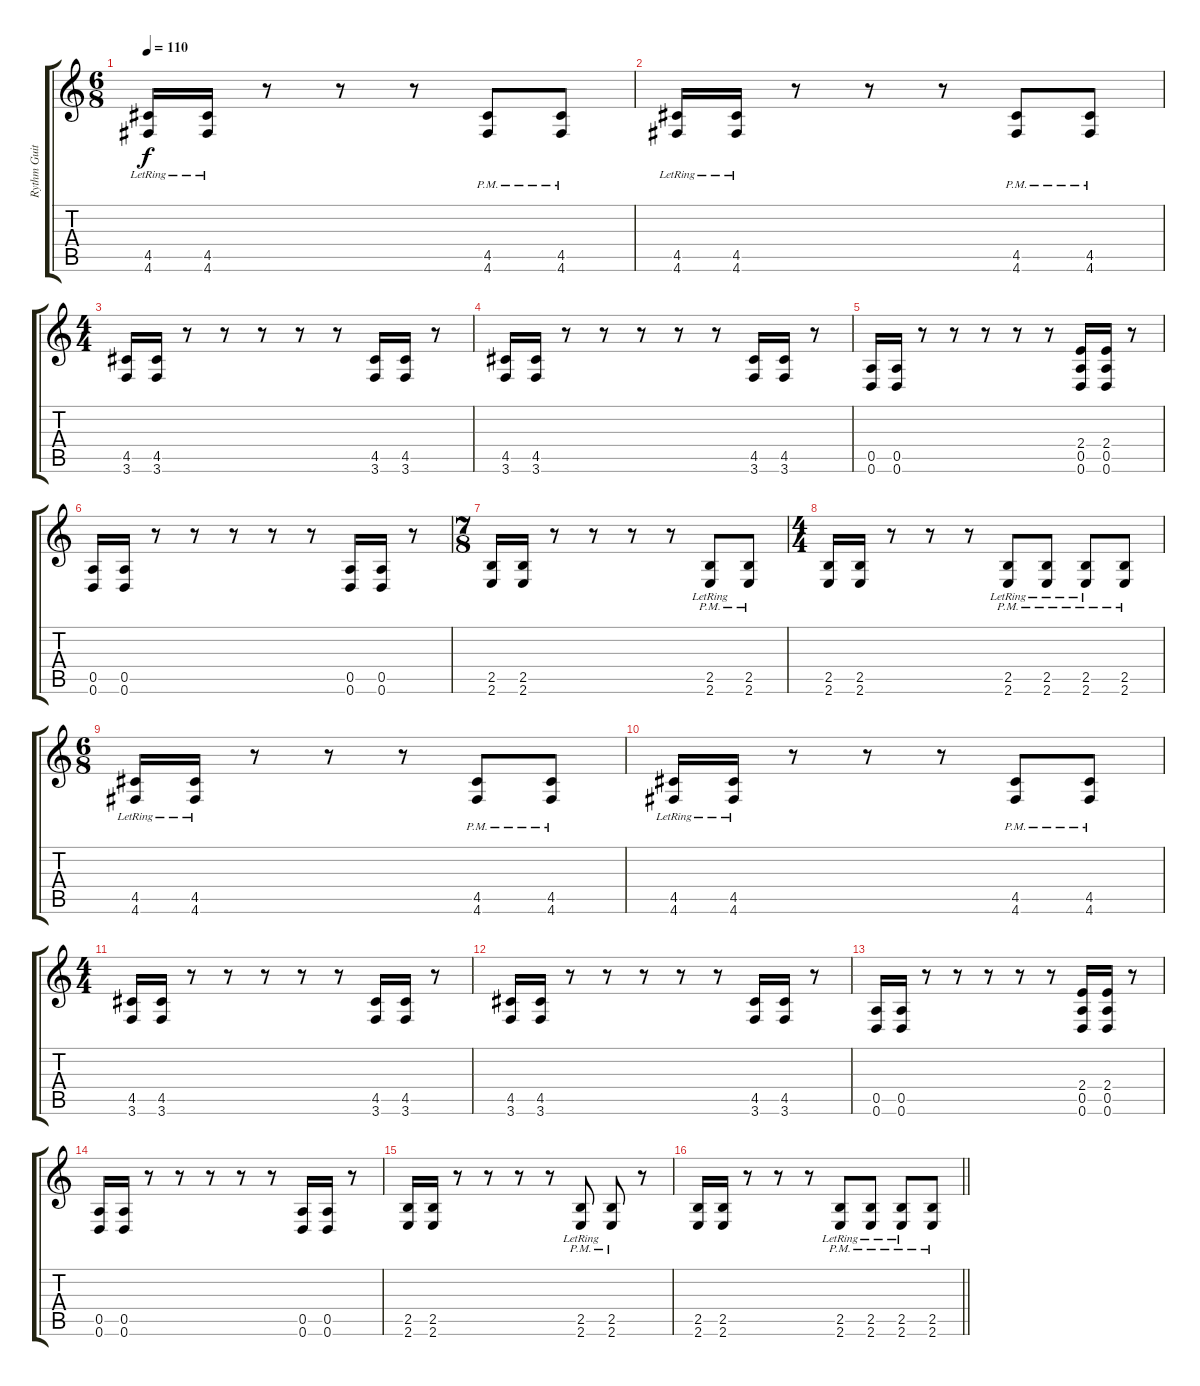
\track ("Rythm Guitar" "Rythm Guit") {instrument distortionguitar}
\staff {score tabs}
\tuning (E4 B3 G3 D3 A2 D2) {hide}
\ts (6 8)
\tempo 110
\clef g2
\ks c
(4.5{lr} 4.6{lr}).16{dy f volume 9 balance 8 instrument distortionguitar} (4.5{lr} 4.6{lr}).16 r.8 r.8 r.8 (4.5{pm} 4.6{pm}).8 (4.5{pm} 4.6{pm}).8 |
(4.5{lr} 4.6{lr}).16{volume 9 balance 8 instrument distortionguitar} (4.5{lr} 4.6{lr}).16 r.8 r.8 r.8 (4.5{pm} 4.6{pm}).8 (4.5{pm} 4.6{pm}).8 |
\ts (4 4)
(4.5 3.6).16 (4.5 3.6).16 r.8 r.8 r.8 r.8 r.8 (4.5 3.6).16 (4.5 3.6).16 r.8 |
(4.5 3.6).16 (4.5 3.6).16 r.8 r.8 r.8 r.8 r.8 (4.5 3.6).16 (4.5 3.6).16 r.8 |
(0.5 0.6).16 (0.5 0.6).16 r.8 r.8 r.8 r.8 r.8 (2.4 0.5 0.6).16 (2.4 0.5 0.6).16 r.8 |
(0.5 0.6).16 (0.5 0.6).16 r.8 r.8 r.8 r.8 r.8 (0.5 0.6).16 (0.5 0.6).16 r.8 |
\ts (7 8)
(2.5 2.6).16 (2.5 2.6).16 r.8 r.8 r.8 r.8 (2.5{pm lr} 2.6{pm lr}).8 (2.5{pm} 2.6{pm}).8 |
\ts (4 4)
(2.5 2.6).16 (2.5 2.6).16 r.8 r.8 r.8 (2.5{pm lr} 2.6{pm lr}).8 (2.5{pm lr} 2.6{pm lr}).8 (2.5{pm lr} 2.6{pm lr}).8 (2.5{pm} 2.6{pm}).8 |
\ts (6 8)
(4.5{lr} 4.6{lr}).16{volume 9 balance 8 instrument distortionguitar} (4.5{lr} 4.6{lr}).16 r.8 r.8 r.8 (4.5{pm} 4.6{pm}).8 (4.5{pm} 4.6{pm}).8 |
(4.5{lr} 4.6{lr}).16{volume 9 balance 8 instrument distortionguitar} (4.5{lr} 4.6{lr}).16 r.8 r.8 r.8 (4.5{pm} 4.6{pm}).8 (4.5{pm} 4.6{pm}).8 |
\ts (4 4)
(4.5 3.6).16 (4.5 3.6).16 r.8 r.8 r.8 r.8 r.8 (4.5 3.6).16 (4.5 3.6).16 r.8 |
(4.5 3.6).16 (4.5 3.6).16 r.8 r.8 r.8 r.8 r.8 (4.5 3.6).16 (4.5 3.6).16 r.8 |
(0.5 0.6).16 (0.5 0.6).16 r.8 r.8 r.8 r.8 r.8 (2.4 0.5 0.6).16 (2.4 0.5 0.6).16 r.8 |
(0.5 0.6).16 (0.5 0.6).16 r.8 r.8 r.8 r.8 r.8 (0.5 0.6).16 (0.5 0.6).16 r.8 |
(2.5 2.6).16 (2.5 2.6).16 r.8 r.8 r.8 r.8 (2.5{pm lr} 2.6{pm lr}).8 (2.5{pm} 2.6{pm}).8 r.8 |
\barLineRight lightlight
(2.5 2.6).16 (2.5 2.6).16 r.8 r.8 r.8 (2.5{pm lr} 2.6{pm lr}).8 (2.5{pm lr} 2.6{pm lr}).8 (2.5{pm lr} 2.6{pm lr}).8 (2.5{pm} 2.6{pm}).8
